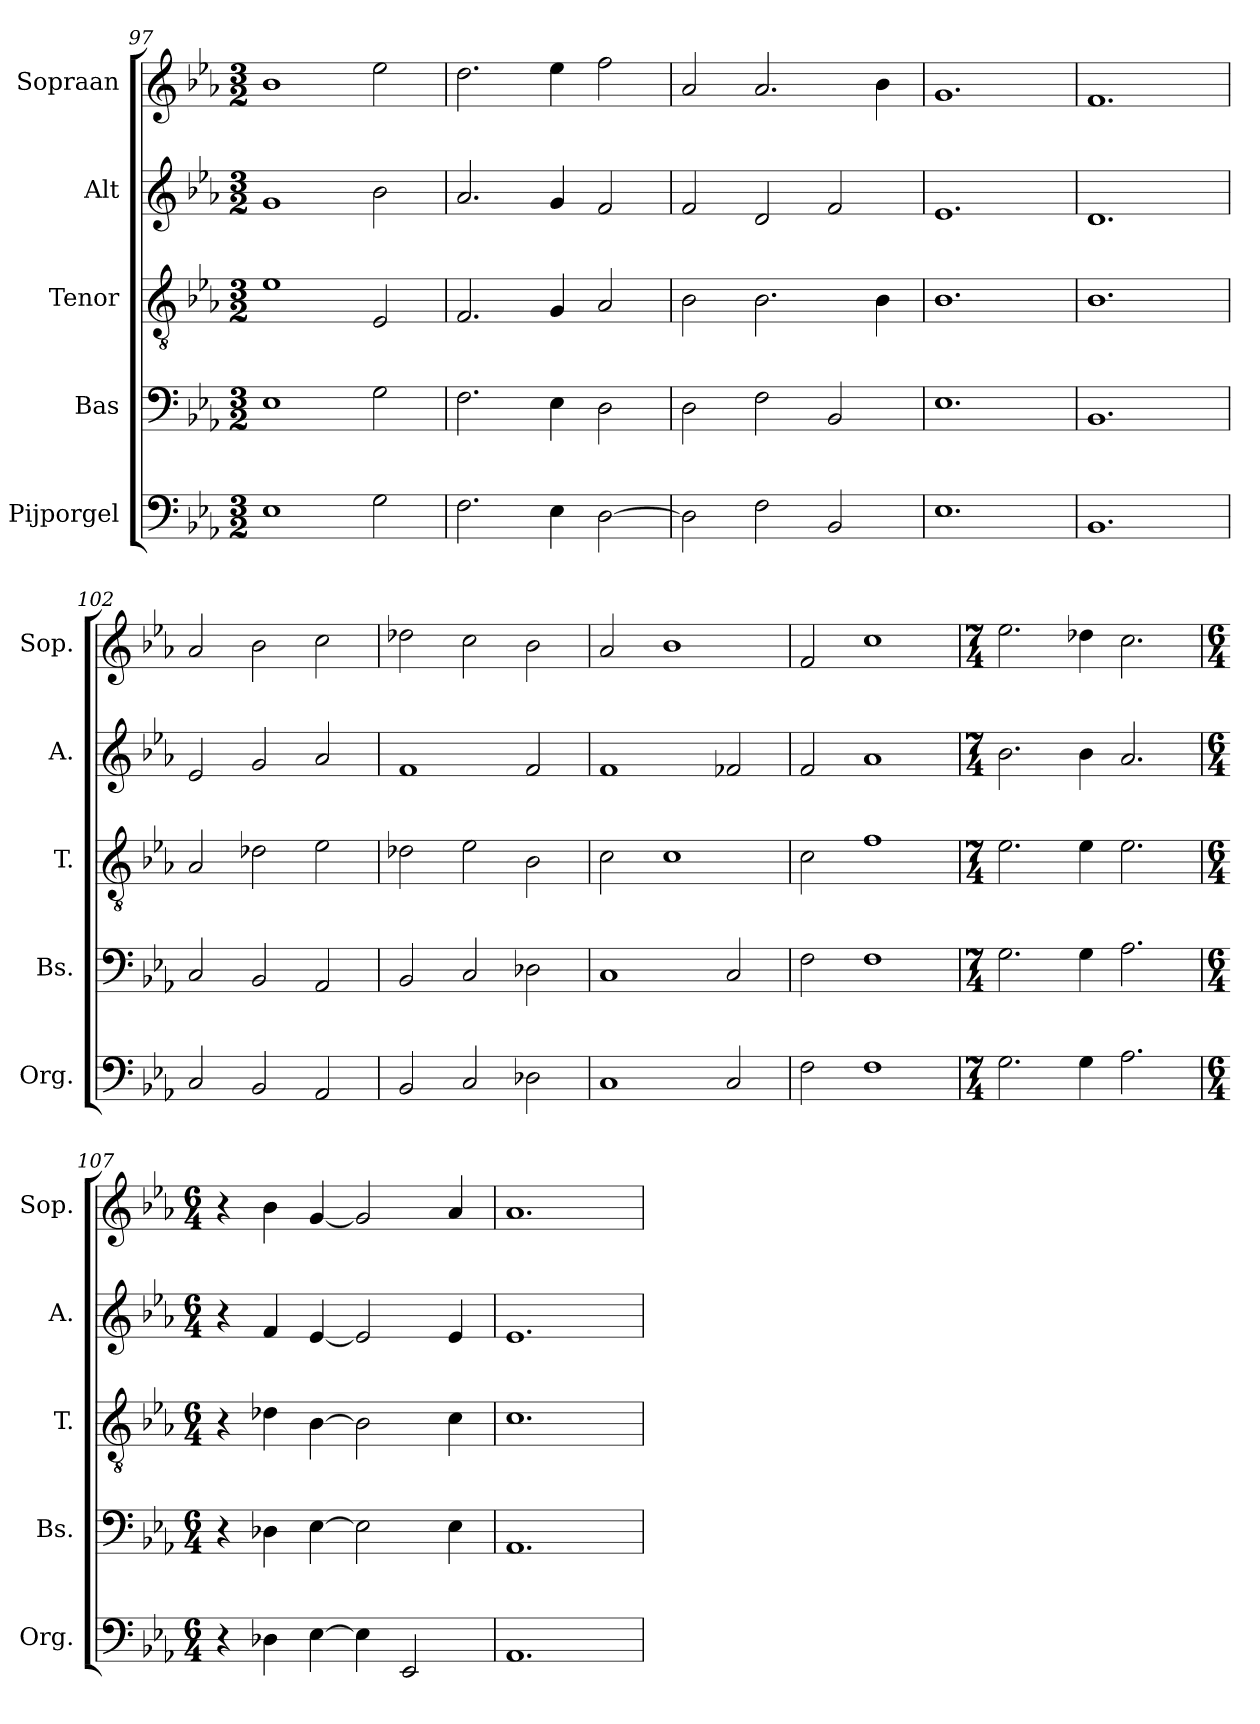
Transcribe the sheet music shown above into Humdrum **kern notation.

**kern	**kern	**kern	**kern	**kern
*part5	*part4	*part3	*part2	*part1
*staff5	*staff4	*staff3	*staff2	*staff1
*I"Pijporgel	*I"Bas	*I"Tenor	*I"Alt	*I"Sopraan
*I'Org.	*I'Bs.	*I'T.	*I'A.	*I'Sop.
*clefF4	*clefF4	*clefGv2	*clefG2	*clefG2
*k[b-e-a-]	*k[b-e-a-]	*k[b-e-a-]	*k[b-e-a-]	*k[b-e-a-]
*M3/2	*M3/2	*M3/2	*M3/2	*M3/2
=97	=97	=97	=97	=97
1E-	1E-	1e-	1g	1b-
2G\	2G\	2E-/	2b-\	2ee-\
=98	=98	=98	=98	=98
2.F\	2.F\	2.F/	2.a-/	2.dd\
4E-\	4E-\	4G/	4g/	4ee-\
[2D\	2D\	2A-/	2f/	2ff\
!!LO:LB:g=z
=99	=99	=99	=99	=99
2D\]	2D\	2B-\	2f/	2a-/
2F\	2F\	2.B-\	2d/	2.a-/
2BB-/	2BB-/	.	2f/	.
.	.	4B-\	.	4b-\
=100	=100	=100	=100	=100
1.E-	1.E-	1.B-	1.e-	1.g
=101	=101	=101	=101	=101
1.BB-	1.BB-	1.B-	1.d	1.f
=102	=102	=102	=102	=102
2C/	2C/	2A-/	2e-/	2a-/
2BB-/	2BB-/	2d-X\	2g/	2b-\
2AA-/	2AA-/	2e-\	2a-/	2cc\
=103	=103	=103	=103	=103
2BB-/	2BB-/	2d-X\	1f	2dd-X\
2C/	2C/	2e-\	.	2cc\
2D-X\	2D-X\	2B-\	2f/	2b-\
=104	=104	=104	=104	=104
1C	1C	2c\	1f	2a-/
.	.	1c	.	1b-
2C/	2C/	.	2f-X/	.
=105	=105	=105	=105	=105
2F\	2F\	2c\	2f/	2f/
1F	1F	1f	1a-	1cc
=106	=106	=106	=106	=106
*M7/4	*M7/4	*M7/4	*M7/4	*M7/4
2.G\	2.G\	2.e-\	2.b-\	2.ee-\
4G\	4G\	4e-\	4b-\	4dd-X\
2.A-\	2.A-\	2.e-\	2.a-/	2.cc\
!!LO:PB:g=z
=107	=107	=107	=107	=107
*M6/4	*M6/4	*M6/4	*M6/4	*M6/4
4r	4r	4r	4r	4r
4D-X\	4D-X\	4d-X\	4f/	4b-\
[4E-\	[4E-\	[4B-\	[4e-/	[4g/
4E-\]	2E-\]	2B-\]	2e-/]	2g/]
2EE-/	.	.	.	.
.	4E-\	4c\	4e-/	4a-/
=108	=108	=108	=108	=108
1.AA-	1.AA-	1.c	1.e-	1.a-
=	=	=	=	=
*-	*-	*-	*-	*-
